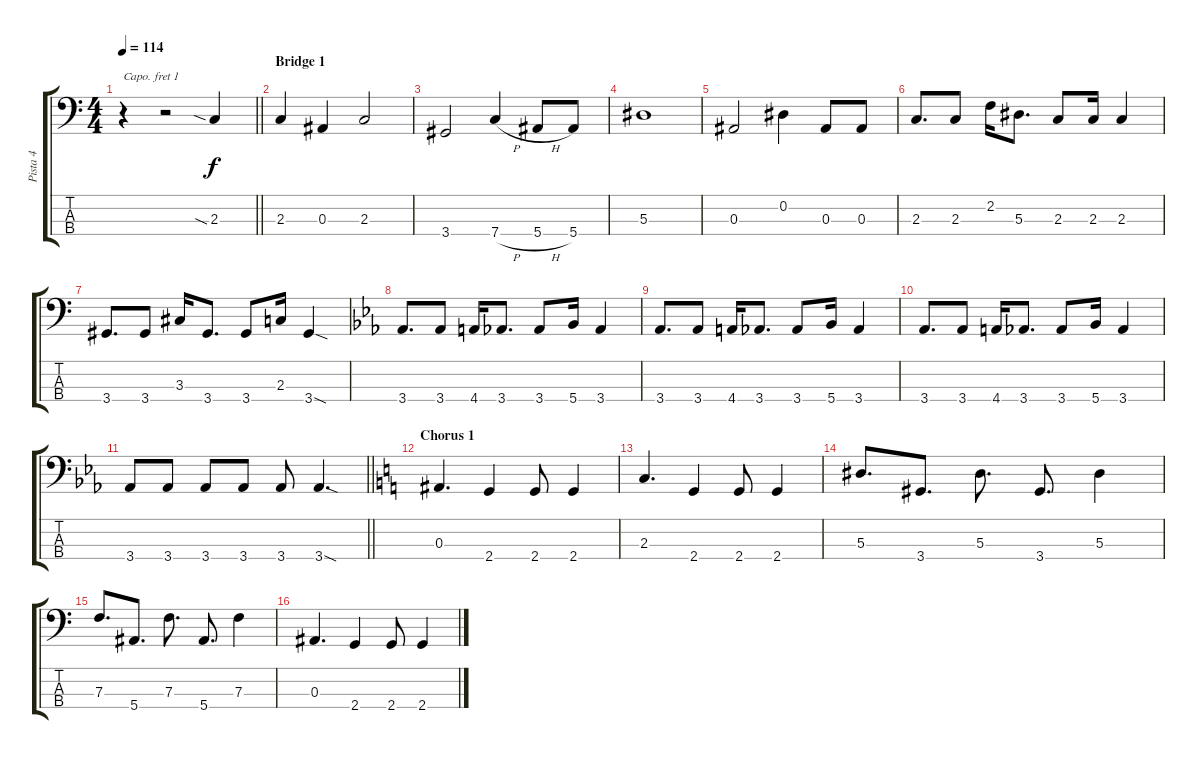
\track ("Pista 4" "Pista 4") {instrument electricbassfinger}
\staff {score tabs}
\capo 1
\tuning (G2 D2 A1 E1) {hide}
\ts (4 4)
\tempo 114
\clef f4
\barLineRight lightlight
\ks c
r.4{dy f} r.2 2.3{sia}.4 |
\section ("" "Bridge 1")
2.3.4 0.3.4 2.3.2 |
3.4.2 7.4{h}.4 5.4{h}.8 5.4.8 |
5.3.1 |
0.3.2 0.2.4 0.3.8 0.3.8 |
2.3.8{d} 2.3.8 2.2.16 5.3.8{d} 2.3.8 2.3.16 2.3.4 |
3.4.8{d} 3.4.8 3.3.16 3.4.8{d} 3.4.8 2.3.16 3.4{sod}.4 |
\ks eb
3.4.8{d} 3.4.8 4.4.16 3.4.8{d} 3.4.8 5.4.16 3.4.4 |
3.4.8{d} 3.4.8 4.4.16 3.4.8{d} 3.4.8 5.4.16 3.4.4 |
3.4.8{d} 3.4.8 4.4.16 3.4.8{d} 3.4.8 5.4.16 3.4.4 |
\barLineRight lightlight
3.4.8 3.4.8 3.4.8 3.4.8 3.4.8 3.4{sod}.4{d} |
\section ("" "Chorus 1")
\ks c
0.3.4{d} 2.4.4 2.4.8 2.4.4 |
2.3.4{d} 2.4.4 2.4.8 2.4.4 |
5.3.8{d} 3.4.8{d} 5.3.8{d} 3.4.8{d} 5.3.4 |
7.3.8{d} 5.4.8{d} 7.3.8{d} 5.4.8{d} 7.3.4 |
0.3.4{d} 2.4.4 2.4.8 2.4.4
